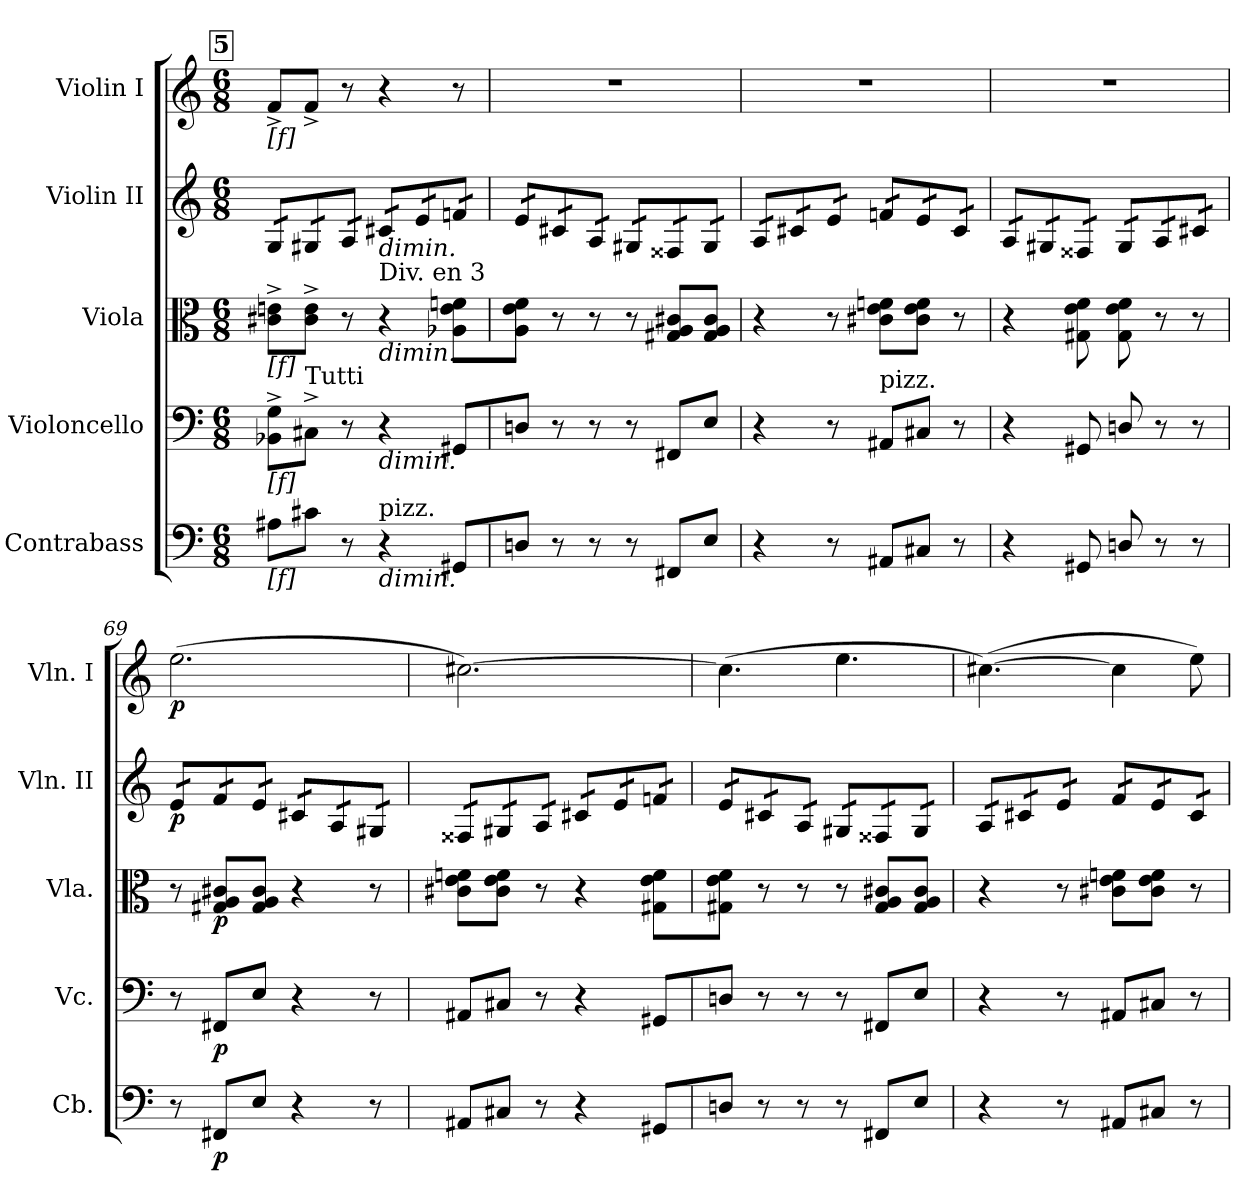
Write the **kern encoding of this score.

**kern	**dynam	**kern	**dynam	**kern	**dynam	**kern	**dynam	**kern	**dynam
*part5	*part5	*part4	*part4	*part3	*part3	*part2	*part2	*part1	*part1
*staff5	*staff5	*staff4	*staff4	*staff3	*staff3	*staff2	*staff2	*staff1	*staff1
*I"Contrabass	*	*I"Violoncello	*	*I"Viola	*	*I"Violin II	*	*I"Violin I	*
*I'Cb.	*	*I'Vc.	*	*I'Vla.	*	*I'Vln. II	*	*I'Vln. I	*
!!LO:PB:g=z
*clefF4	*	*clefF4	*	*clefC3	*	*clefG2	*	*clefG2	*
*ITrd7c12	*	*	*	*	*	*	*	*	*
*k[]	*	*k[]	*	*k[]	*	*k[]	*	*k[]	*
*C:	*	*C:	*	*C:	*	*C:	*	*C:	*
*M6/8	*	*M6/8	*	*M6/8	*	*M6/8	*	*M6/8	*
*MM150	*	*MM150	*	*MM150	*	*MM150	*	*MM150	*
!!LO:REH:place=s1:B:color=#000000:enc=box:fs=15.7124:t=5
=65	=65	=65	=65	=65	=65	=65	=65	=65	=65
!	!	!	!	!	!	!	!	!LO:TX:b:t=[f]	!
!	!	!	!	!	!	!LO:TX:b:t=[f]	!	!	!
!	!	!	!	!LO:TX:b:t=[f]	!	!	!	!	!
!	!	!LO:TX:b:t=[f]	!	!	!	!	!	!	!
!LO:TX:b:t=[f]	!	!	!	!	!	!	!	!	!
*	*	*	*	*	*	*tremolo	*	*	*
8AA#Xi\L	.	8BB-Xi\^ 8Gi^L	.	8c#Xi\^ 8eni^L	.	16Gi/LL	.	8f^i/L	.
.	.	.	.	.	.	16Gi/	.	.	.
!	!	!LO:TX:a:t=Tutti	!	!	!	!	!	!	!
8C#Xi\J	.	8C#X^i\J	.	8c#i\^ 8ei^J	.	16G#Xi/	.	8f^i/J	.
.	.	.	.	.	.	16G#Xi/	.	.	.
8r	.	8r	.	8r	.	16Ai/	.	8r	.
.	.	.	.	.	.	16Ai/JJ	.	.	.
!	!	!	!	!	!	!LO:TX:b:i:t=dimin.	!	!	!
!	!	!	!	!LO:TX:b:i:t=dimin.	!	!	!	!	!
!	!	!	!	!LO:TX:a:t=Div. en 3	!	!	!	!	!
!	!	!LO:TX:b:i:t=dimin.	!	!	!	!	!	!	!
!LO:TX:b:i:t=dimin.	!	!	!	!	!	!	!	!	!
!LO:TX:a:t=pizz.	!	!	!	!	!	!	!	!	!
4r	.	4r	.	4r	.	16c#Xi/LL	.	4r	.
.	.	.	.	.	.	16c#Xi/	.	.	.
.	.	.	.	.	.	16ei/	.	.	.
.	.	.	.	.	.	16ei/	.	.	.
8GGG#Xi/L	.	8GG#Xi/L	.	8A-Xi\ 8ei 8fniL	.	16fni/	.	8r	.
.	.	.	.	.	.	16fni/JJ	.	.	.
=66	=66	=66	=66	=66	=66	=66	=66	=66	=66
!	!	!	!	!	!	!	!	!LO:N:vis=1	!
8DDni/J	.	8Dni/J	.	8Ai\ 8ei 8fiJ	.	16ei/LL	.	2.r	.
.	.	.	.	.	.	16ei/	.	.	.
8r	.	8r	.	8r	.	16c#Xi/	.	.	.
.	.	.	.	.	.	16c#Xi/	.	.	.
8r	.	8r	.	8r	.	16Ai/	.	.	.
.	.	.	.	.	.	16Ai/JJ	.	.	.
8r	.	8r	.	8r	.	16G#Xi/LL	.	.	.
.	.	.	.	.	.	16G#Xi/	.	.	.
8FFF#Xi/L	.	8FF#Xi/L	.	8G#Xi/ 8Ai 8c#XiL	.	16F##Xi/	.	.	.
.	.	.	.	.	.	16F##Xi/	.	.	.
8EEi/J	.	8Ei/J	.	8G#i/ 8Ai 8c#iJ	.	16G#i/	.	.	.
.	.	.	.	.	.	16G#i/JJ	.	.	.
=67	=67	=67	=67	=67	=67	=67	=67	=67	=67
!	!	!	!	!	!	!	!	!LO:N:vis=1	!
4r	.	4r	.	4r	.	16Ai/LL	.	2.r	.
.	.	.	.	.	.	16Ai/	.	.	.
.	.	.	.	.	.	16c#Xi/	.	.	.
.	.	.	.	.	.	16c#Xi/	.	.	.
8r	.	8r	.	8r	.	16ei/	.	.	.
.	.	.	.	.	.	16ei/JJ	.	.	.
!	!	!LO:TX:a:t=pizz.	!	!	!	!	!	!	!
8AAA#Xi/L	.	8AA#Xi/L	.	8c#Xi\ 8ei 8fniL	.	16fni/LL	.	.	.
.	.	.	.	.	.	16fni/	.	.	.
8CC#Xi/J	.	8C#Xi/J	.	8c#i\ 8ei 8fiJ	.	16ei/	.	.	.
.	.	.	.	.	.	16ei/	.	.	.
8r	.	8r	.	8r	.	16c#i/	.	.	.
.	.	.	.	.	.	16c#i/JJ	.	.	.
=68	=68	=68	=68	=68	=68	=68	=68	=68	=68
!	!	!	!	!	!	!	!	!LO:N:vis=1	!
4r	.	4r	.	4r	.	16Ai/LL	.	2.r	.
.	.	.	.	.	.	16Ai/	.	.	.
.	.	.	.	.	.	16G#Xi/	.	.	.
.	.	.	.	.	.	16G#Xi/	.	.	.
8GGG#Xi/	.	8GG#Xi/	.	8G#Xi\ 8ei 8fi	.	16F##Xi/	.	.	.
.	.	.	.	.	.	16F##Xi/JJ	.	.	.
8DDni/	.	8Dni/	.	8G#i\ 8ei 8fi	.	16G#i/LL	.	.	.
.	.	.	.	.	.	16G#i/	.	.	.
8r	.	8r	.	8r	.	16Ai/	.	.	.
.	.	.	.	.	.	16Ai/	.	.	.
8r	.	8r	.	8r	.	16c#Xi/	.	.	.
.	.	.	.	.	.	16c#Xi/JJ	.	.	.
=69	=69	=69	=69	=69	=69	=69	=69	=69	=69
8r	.	8r	.	8r	.	16ei/LL	p	(2.eei\	p
.	.	.	.	.	.	16ei/	.	.	.
8FFF#Xi/L	p	8FF#Xi/L	p	8G#Xi/ 8Ai 8c#XiL	p	16fi/	.	.	.
.	.	.	.	.	.	16fi/	.	.	.
8EEi/J	.	8Ei/J	.	8G#i/ 8Ai 8c#iJ	.	16ei/	.	.	.
.	.	.	.	.	.	16ei/JJ	.	.	.
4r	.	4r	.	4r	.	16c#Xi/LL	.	.	.
.	.	.	.	.	.	16c#Xi/	.	.	.
.	.	.	.	.	.	16Ai/	.	.	.
.	.	.	.	.	.	16Ai/	.	.	.
8r	.	8r	.	8r	.	16G#Xi/	.	.	.
.	.	.	.	.	.	16G#Xi/JJ	.	.	.
!!LO:LB:g=z
=70	=70	=70	=70	=70	=70	=70	=70	=70	=70
8AAA#Xi/L	.	8AA#Xi/L	.	8c#Xi\ 8ei 8fniL	.	16F##Xi/LL	.	[>2.cc#Xi\)	.
.	.	.	.	.	.	16F##Xi/	.	.	.
8CC#Xi/J	.	8C#Xi/J	.	8c#i\ 8ei 8fiJ	.	16G#Xi/	.	.	.
.	.	.	.	.	.	16G#Xi/	.	.	.
8r	.	8r	.	8r	.	16Ai/	.	.	.
.	.	.	.	.	.	16Ai/JJ	.	.	.
4r	.	4r	.	4r	.	16c#Xi/LL	.	.	.
.	.	.	.	.	.	16c#Xi/	.	.	.
.	.	.	.	.	.	16ei/	.	.	.
.	.	.	.	.	.	16ei/	.	.	.
8GGG#Xi/L	.	8GG#Xi/L	.	8G#Xi\ 8ei 8fiL	.	16fni/	.	.	.
.	.	.	.	.	.	16fni/JJ	.	.	.
=71	=71	=71	=71	=71	=71	=71	=71	=71	=71
8DDni/J	.	8Dni/J	.	8G#Xi\ 8ei 8fiJ	.	16ei/LL	.	(4.cc#i\]	.
.	.	.	.	.	.	16ei/	.	.	.
8r	.	8r	.	8r	.	16c#Xi/	.	.	.
.	.	.	.	.	.	16c#Xi/	.	.	.
8r	.	8r	.	8r	.	16Ai/	.	.	.
.	.	.	.	.	.	16Ai/JJ	.	.	.
8r	.	8r	.	8r	.	16G#Xi/LL	.	4.eei\	.
.	.	.	.	.	.	16G#Xi/	.	.	.
8FFF#Xi/L	.	8FF#Xi/L	.	8G#i/ 8Ai 8c#XiL	.	16F##Xi/	.	.	.
.	.	.	.	.	.	16F##Xi/	.	.	.
8EEi/J	.	8Ei/J	.	8G#i/ 8Ai 8c#iJ	.	16G#i/	.	.	.
.	.	.	.	.	.	16G#i/JJ	.	.	.
=72	=72	=72	=72	=72	=72	=72	=72	=72	=72
4r	.	4r	.	4r	.	16Ai/LL	.	([>4.cc#Xi\)	.
.	.	.	.	.	.	16Ai/	.	.	.
.	.	.	.	.	.	16c#Xi/	.	.	.
.	.	.	.	.	.	16c#Xi/	.	.	.
8r	.	8r	.	8r	.	16ei/	.	.	.
.	.	.	.	.	.	16ei/JJ	.	.	.
8AAA#Xi/L	.	8AA#Xi/L	.	8c#Xi\ 8ei 8fniL	.	16fi/LL	.	4cc#i\]	.
.	.	.	.	.	.	16fi/	.	.	.
8CC#Xi/J	.	8C#Xi/J	.	8c#i\ 8ei 8fiJ	.	16ei/	.	.	.
.	.	.	.	.	.	16ei/	.	.	.
8r	.	8r	.	8r	.	16c#i/	.	8eei\)	.
.	.	.	.	.	.	16c#i/JJ	.	.	.
*	*	*	*	*	*	*Xtremolo	*	*	*
=	=	=	=	=	=	=	=	=	=
*-	*-	*-	*-	*-	*-	*-	*-	*-	*-
